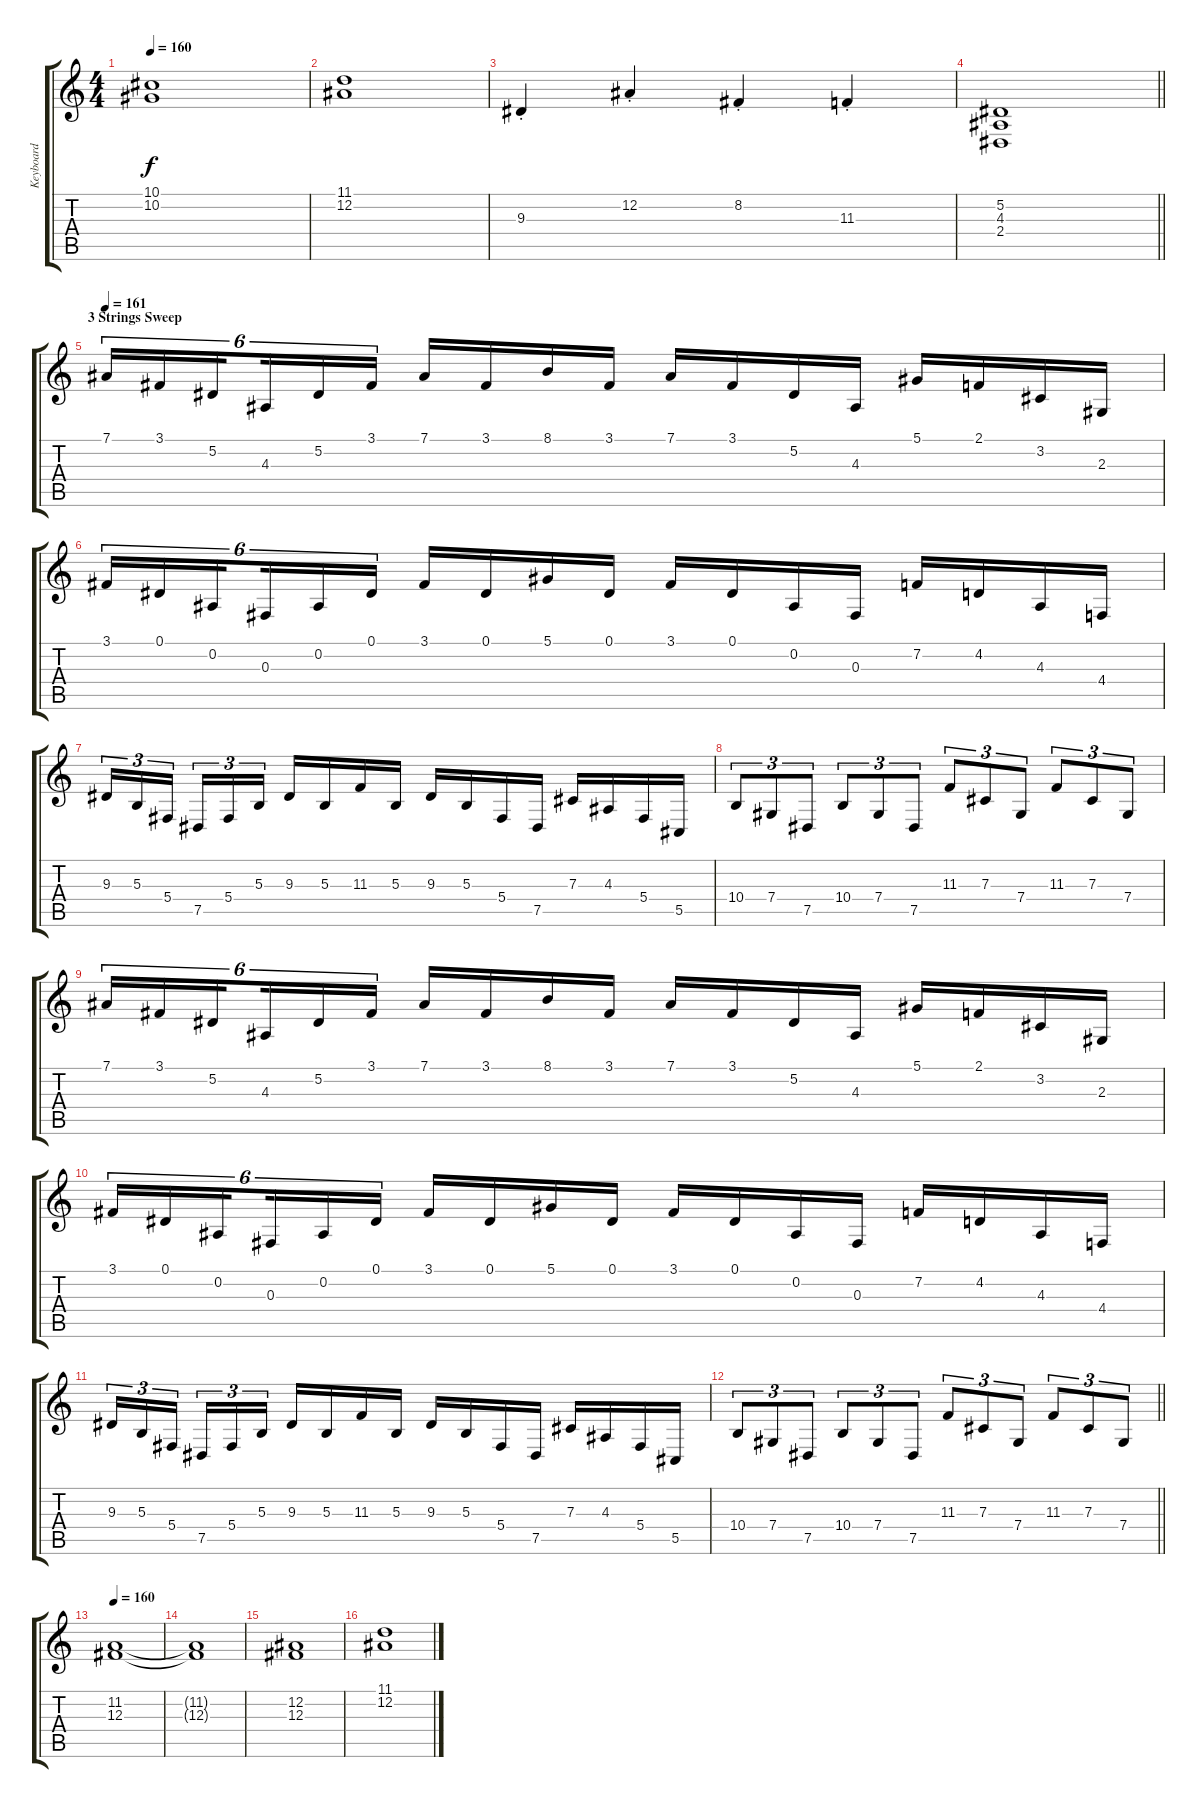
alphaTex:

\track ("Keyboard" "Keyboard") {instrument choiraahs}
\staff {score tabs}
\tuning (Eb4 Bb3 Gb3 Db3 Ab2 Eb2) {hide}
\ts (4 4)
\tempo 160
\clef g2
\ks c
(10.1 10.2).1{dy f} |
\ks aminor
(11.1 12.2).1 |
\ks c
9.3{st}.4 12.2{st}.4 8.2{st}.4 11.3{st}.4 |
\barLineRight lightlight
(5.2 4.3 2.4).1 |
\section ("" "3 Strings Sweep ")
\tempo 161
7.1.16{tu (6 4) txt "" instrument stringensemble1} 3.1.16{tu (6 4)} 5.2.16{tu (6 4) beam splitsecondary} 4.3.16{tu (6 4)} 5.2.16{tu (6 4)} 3.1.16{tu (6 4)} 7.1.16 3.1.16 8.1.16 3.1.16 7.1.16 3.1.16 5.2.16 4.3.16 5.1.16 2.1.16 3.2.16 2.3.16 |
3.1.16{tu (6 4)} 0.1.16{tu (6 4)} 0.2.16{tu (6 4) beam splitsecondary} 0.3.16{tu (6 4)} 0.2.16{tu (6 4)} 0.1.16{tu (6 4)} 3.1.16 0.1.16 5.1.16 0.1.16 3.1.16 0.1.16 0.2.16 0.3.16 7.2.16 4.2.16 4.3.16 4.4.16 |
9.3.16{tu (3 2)} 5.3.16{tu (3 2)} 5.4.16{tu (3 2) beam splitsecondary} 7.5.16{tu (3 2)} 5.4.16{tu (3 2)} 5.3.16{tu (3 2)} 9.3.16 5.3.16 11.3.16 5.3.16 9.3.16 5.3.16 5.4.16 7.5.16 7.3.16 4.3.16 5.4.16 5.5.16 |
10.4.8{tu (3 2)} 7.4.8{tu (3 2)} 7.5.8{tu (3 2)} 10.4.8{tu (3 2)} 7.4.8{tu (3 2)} 7.5.8{tu (3 2)} 11.3.8{tu (3 2)} 7.3.8{tu (3 2)} 7.4.8{tu (3 2)} 11.3.8{tu (3 2)} 7.3.8{tu (3 2)} 7.4.8{tu (3 2)} |
7.1.16{tu (6 4) instrument stringensemble1} 3.1.16{tu (6 4)} 5.2.16{tu (6 4) beam splitsecondary} 4.3.16{tu (6 4)} 5.2.16{tu (6 4)} 3.1.16{tu (6 4)} 7.1.16 3.1.16 8.1.16 3.1.16 7.1.16 3.1.16 5.2.16 4.3.16 5.1.16 2.1.16 3.2.16 2.3.16 |
3.1.16{tu (6 4)} 0.1.16{tu (6 4)} 0.2.16{tu (6 4) beam splitsecondary} 0.3.16{tu (6 4)} 0.2.16{tu (6 4)} 0.1.16{tu (6 4)} 3.1.16 0.1.16 5.1.16 0.1.16 3.1.16 0.1.16 0.2.16 0.3.16 7.2.16 4.2.16 4.3.16 4.4.16 |
9.3.16{tu (3 2)} 5.3.16{tu (3 2)} 5.4.16{tu (3 2) beam splitsecondary} 7.5.16{tu (3 2)} 5.4.16{tu (3 2)} 5.3.16{tu (3 2)} 9.3.16 5.3.16 11.3.16 5.3.16 9.3.16 5.3.16 5.4.16 7.5.16 7.3.16 4.3.16 5.4.16 5.5.16 |
\barLineRight lightlight
10.4.8{tu (3 2)} 7.4.8{tu (3 2)} 7.5.8{tu (3 2)} 10.4.8{tu (3 2)} 7.4.8{tu (3 2)} 7.5.8{tu (3 2)} 11.3.8{tu (3 2)} 7.3.8{tu (3 2)} 7.4.8{tu (3 2)} 11.3.8{tu (3 2)} 7.3.8{tu (3 2)} 7.4.8{tu (3 2)} |
\section ("" "")
\tempo 160
(11.2 12.3).1{instrument choiraahs} |
(11.2{t} 12.3{t}).1 |
(12.2 12.3).1 |
(11.1 12.2).1
